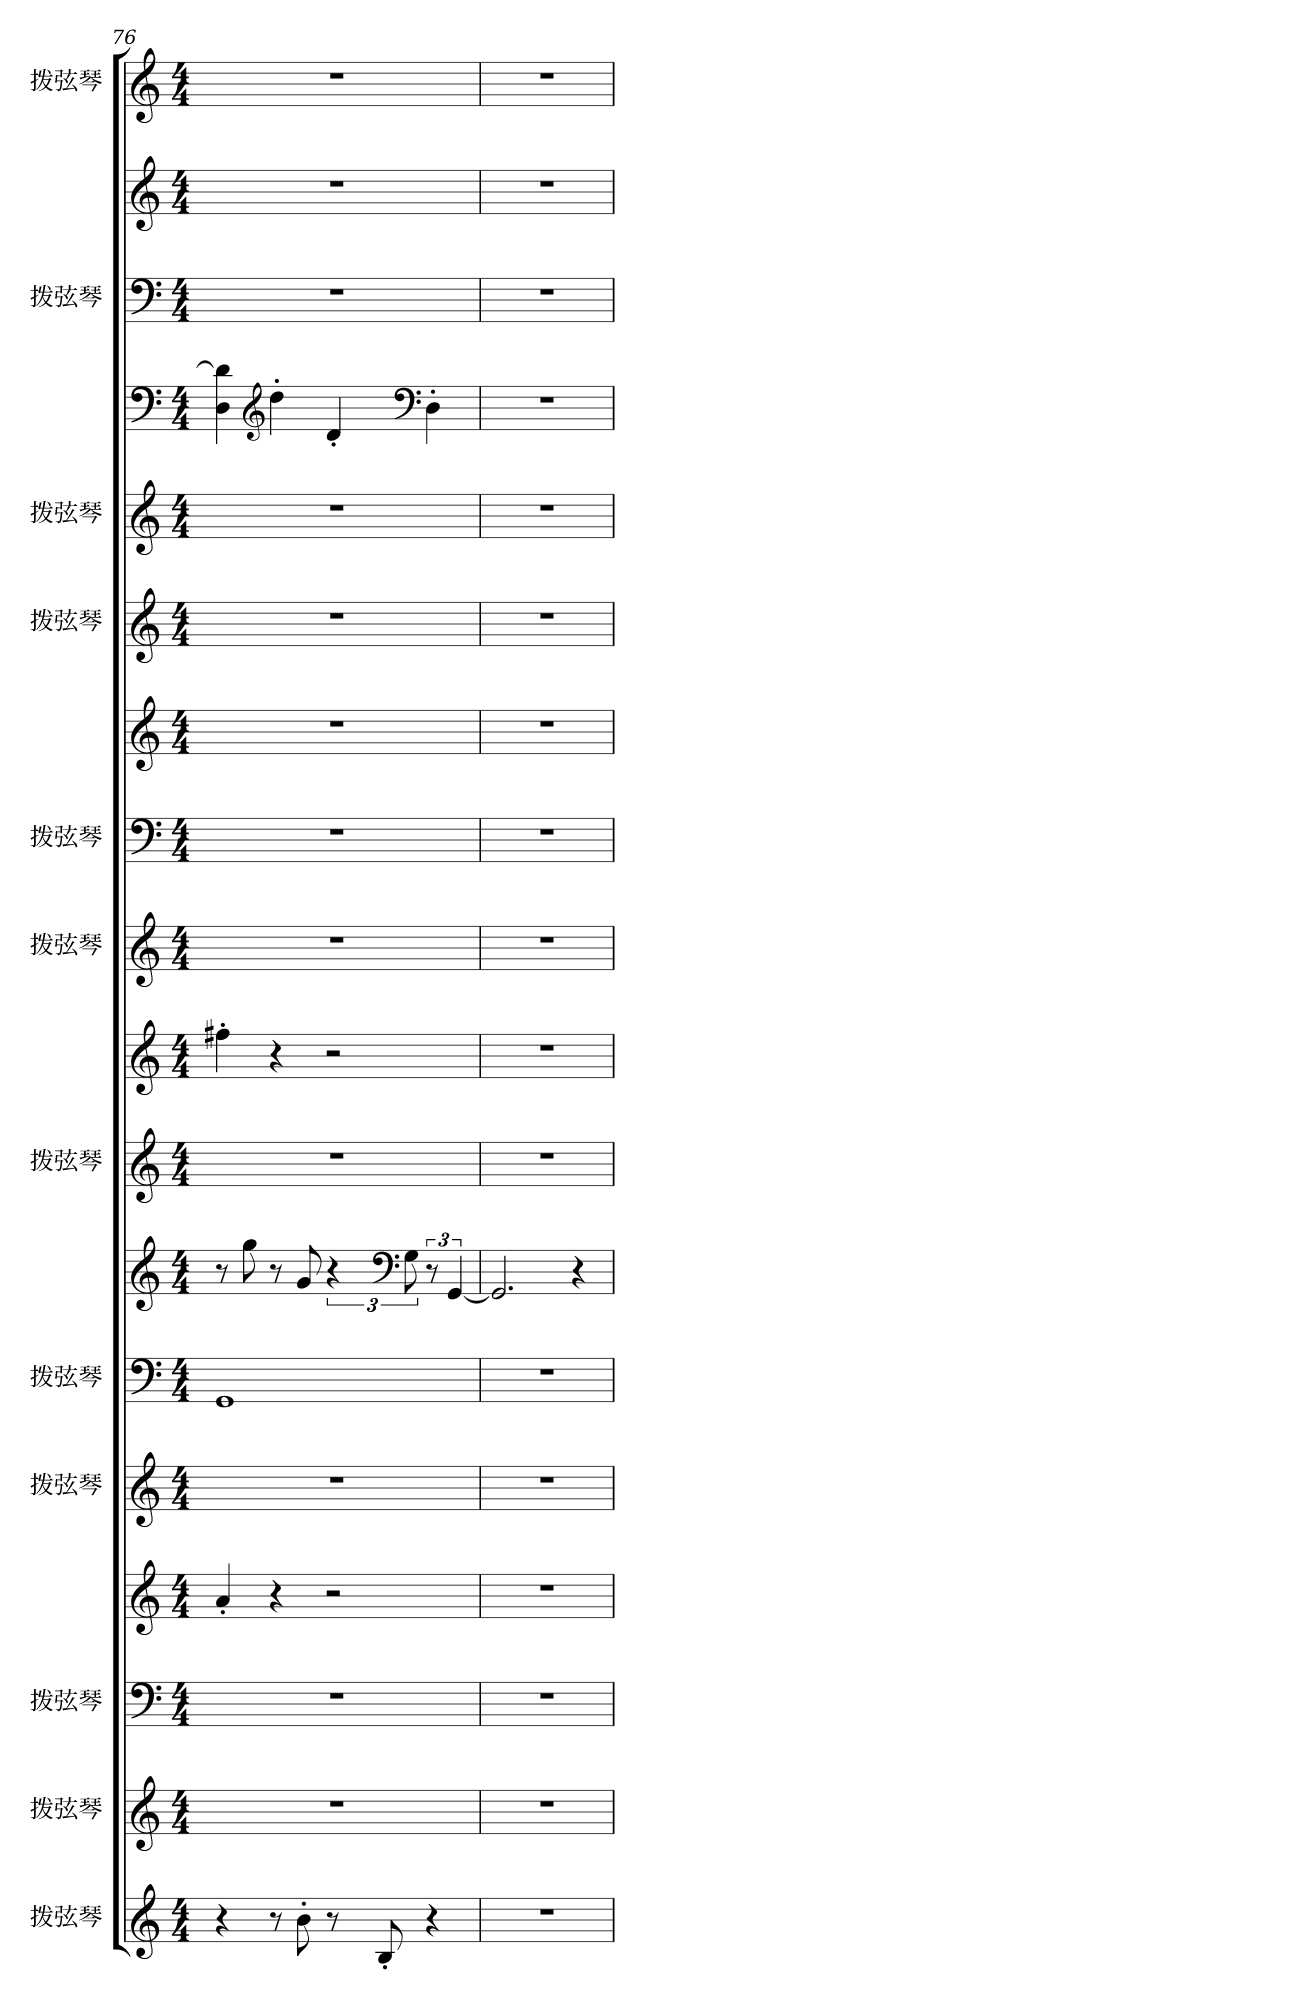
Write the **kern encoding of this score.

**kern	**kern	**kern	**kern	**kern	**kern	**kern	**kern	**kern	**kern	**kern	**kern	**kern	**kern	**kern	**kern	**kern	**kern
*part12	*part11	*part10	*part10	*part9	*part8	*part8	*part7	*part7	*part6	*part5	*part5	*part4	*part3	*part3	*part2	*part2	*part1
*staff18	*staff17	*staff16	*staff15	*staff14	*staff13	*staff12	*staff11	*staff10	*staff9	*staff8	*staff7	*staff6	*staff5	*staff4	*staff3	*staff2	*staff1
*I"拨弦琴	*I"拨弦琴	*I"拨弦琴	*	*I"拨弦琴	*I"拨弦琴	*	*I"拨弦琴	*	*I"拨弦琴	*I"拨弦琴	*	*I"拨弦琴	*I"拨弦琴	*	*I"拨弦琴	*	*I"拨弦琴
*clefG2	*clefG2	*clefF4	*clefG2	*clefG2	*clefF4	*clefG2	*clefG2	*clefG2	*clefG2	*clefF4	*clefG2	*clefG2	*clefG2	*clefF4	*clefF4	*clefG2	*clefG2
*k[]	*k[]	*k[]	*k[]	*k[]	*k[]	*k[]	*k[]	*k[]	*k[]	*k[]	*k[]	*k[]	*k[]	*k[]	*k[]	*k[]	*k[]
*M4/4	*M4/4	*M4/4	*M4/4	*M4/4	*M4/4	*M4/4	*M4/4	*M4/4	*M4/4	*M4/4	*M4/4	*M4/4	*M4/4	*M4/4	*M4/4	*M4/4	*M4/4
=76	=76	=76	=76	=76	=76	=76	=76	=76	=76	=76	=76	=76	=76	=76	=76	=76	=76
4r	1r	1r	4a'/	1r	1GG	8r	1r	4ff#X'\	1r	1r	1r	1r	1r	4D\ 4d\]	1r	1r	1r
.	.	.	.	.	.	8gg\	.	.	.	.	.	.	.	.	.	.	.
*	*	*	*	*	*	*	*	*	*	*	*	*	*	*clefG2	*	*	*
8r	.	.	4r	.	.	8r	.	4r	.	.	.	.	.	4dd'\	.	.	.
8b'\	.	.	.	.	.	8g/	.	.	.	.	.	.	.	.	.	.	.
8r	.	.	2r	.	.	6r	.	2r	.	.	.	.	.	4d'/	.	.	.
8B'/	.	.	.	.	.	.	.	.	.	.	.	.	.	.	.	.	.
*	*	*	*	*	*	*clefF4	*	*	*	*	*	*	*	*	*	*	*
.	.	.	.	.	.	12G\	.	.	.	.	.	.	.	.	.	.	.
*	*	*	*	*	*	*	*	*	*	*	*	*	*	*clefF4	*	*	*
4r	.	.	.	.	.	12r	.	.	.	.	.	.	.	4D'\	.	.	.
.	.	.	.	.	.	[6GG/	.	.	.	.	.	.	.	.	.	.	.
=77	=77	=77	=77	=77	=77	=77	=77	=77	=77	=77	=77	=77	=77	=77	=77	=77	=77
1r	1r	1r	1r	1r	1r	2.GG/]	1r	1r	1r	1r	1r	1r	1r	1r	1r	1r	1r
.	.	.	.	.	.	4r	.	.	.	.	.	.	.	.	.	.	.
=	=	=	=	=	=	=	=	=	=	=	=	=	=	=	=	=	=
*-	*-	*-	*-	*-	*-	*-	*-	*-	*-	*-	*-	*-	*-	*-	*-	*-	*-
